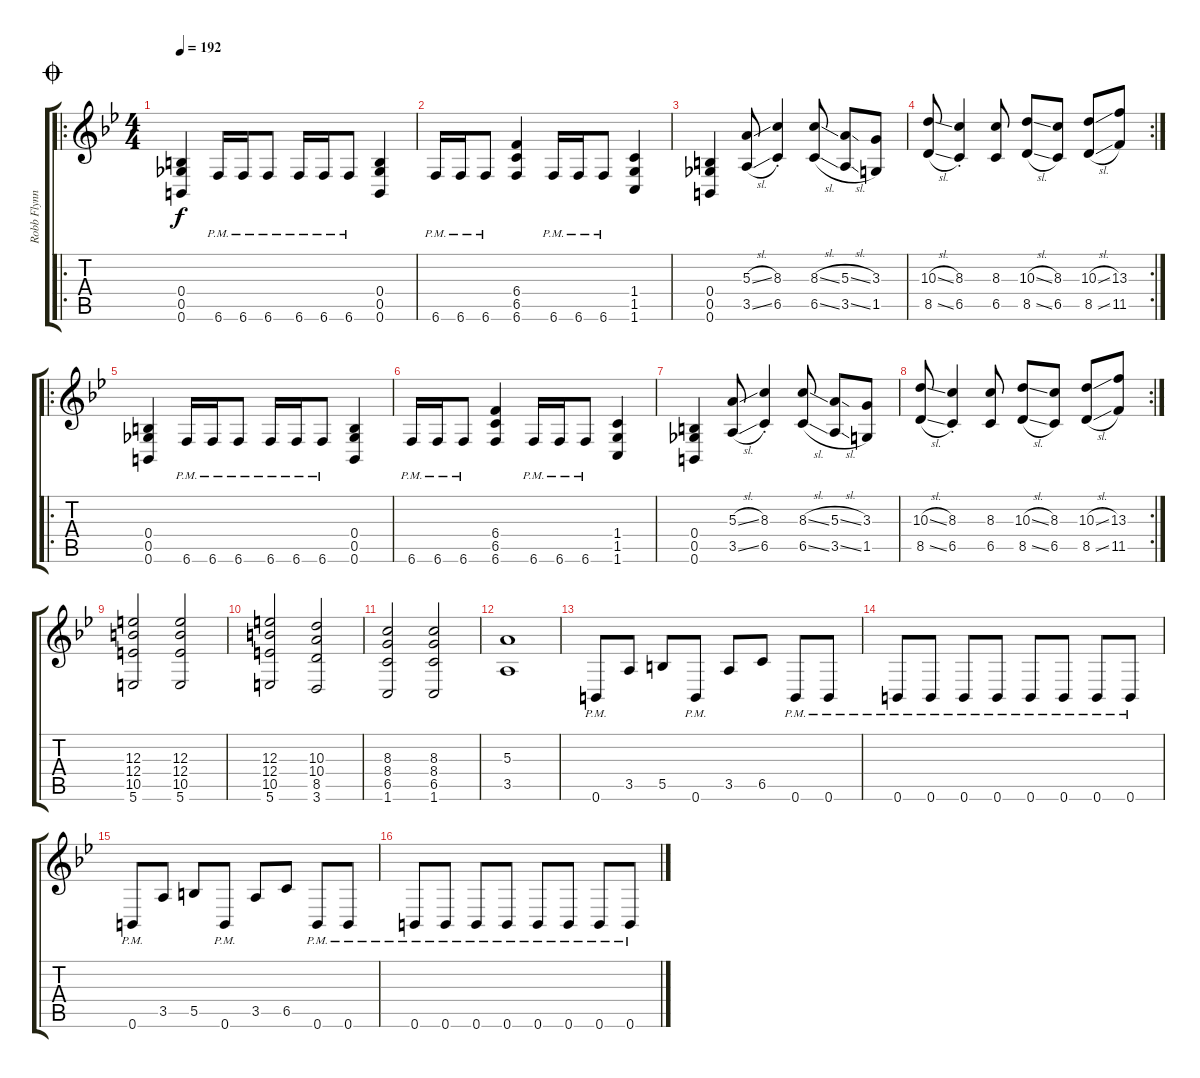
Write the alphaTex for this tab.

\track ("Robb Flynn" "Robb Flynn") {instrument distortionguitar}
\staff {score tabs}
\tuning (Db4 Ab3 E3 B2 Gb2 B1) {hide}
\ro
\ts (4 4)
\jump coda
\tempo 192
\clef g2
\ks bb
(0.4 0.5 0.6).4{dy f} 6.6{pm}.16 6.6{pm}.16 6.6{pm}.8 6.6{pm}.16 6.6{pm}.16 6.6{pm}.8 (0.4 0.5 0.6).4 |
6.6{pm}.16 6.6{pm}.16 6.6{pm}.8 (6.4 6.5 6.6).4 6.6{pm}.16 6.6{pm}.16 6.6{pm}.8 (1.4 1.5 1.6).4 |
(0.4 0.5 0.6).4 (5.3{sl} 3.5{sl}).8 (8.3{st} 6.5{st}).4 (8.3{sl} 6.5{sl}).8 (5.3{sl} 3.5{sl}).8 (3.3 1.5).8 |
\rc 2
(10.3{sl} 8.5{sl}).8 (8.3{st} 6.5{st}).4 (8.3 6.5).8 (10.3{sl} 8.5{sl}).8 (8.3 6.5).8 (10.3{sl} 8.5{sl}).8 (13.3 11.5).8 |
\ro
(0.4 0.5 0.6).4 6.6{pm}.16 6.6{pm}.16 6.6{pm}.8 6.6{pm}.16 6.6{pm}.16 6.6{pm}.8 (0.4 0.5 0.6).4 |
6.6{pm}.16 6.6{pm}.16 6.6{pm}.8 (6.4 6.5 6.6).4 6.6{pm}.16 6.6{pm}.16 6.6{pm}.8 (1.4 1.5 1.6).4 |
(0.4 0.5 0.6).4 (5.3{sl} 3.5{sl}).8 (8.3{st} 6.5{st}).4 (8.3{sl} 6.5{sl}).8 (5.3{sl} 3.5{sl}).8 (3.3 1.5).8 |
\rc 2
(10.3{sl} 8.5{sl}).8 (8.3{st} 6.5{st}).4 (8.3 6.5).8 (10.3{sl} 8.5{sl}).8 (8.3 6.5).8 (10.3{sl} 8.5{sl}).8 (13.3 11.5).8 |
(12.3 12.4 10.5 5.6).2 (12.3 12.4 10.5 5.6).2 |
(12.3 12.4 10.5 5.6).2 (10.3 10.4 8.5 3.6).2 |
(8.3 8.4 6.5 1.6).2 (8.3 8.4 6.5 1.6).2 |
(5.3 3.5).1 |
0.6{pm}.8 3.5.8 5.5.8 0.6{pm}.8 3.5.8 6.5.8 0.6{pm}.8 0.6{pm}.8 |
0.6{pm}.8 0.6{pm}.8 0.6{pm}.8 0.6{pm}.8 0.6{pm}.8 0.6{pm}.8 0.6{pm}.8 0.6{pm}.8 |
0.6{pm}.8 3.5.8 5.5.8 0.6{pm}.8 3.5.8 6.5.8 0.6{pm}.8 0.6{pm}.8 |
0.6{pm}.8 0.6{pm}.8 0.6{pm}.8 0.6{pm}.8 0.6{pm}.8 0.6{pm}.8 0.6{pm}.8 0.6{pm}.8
